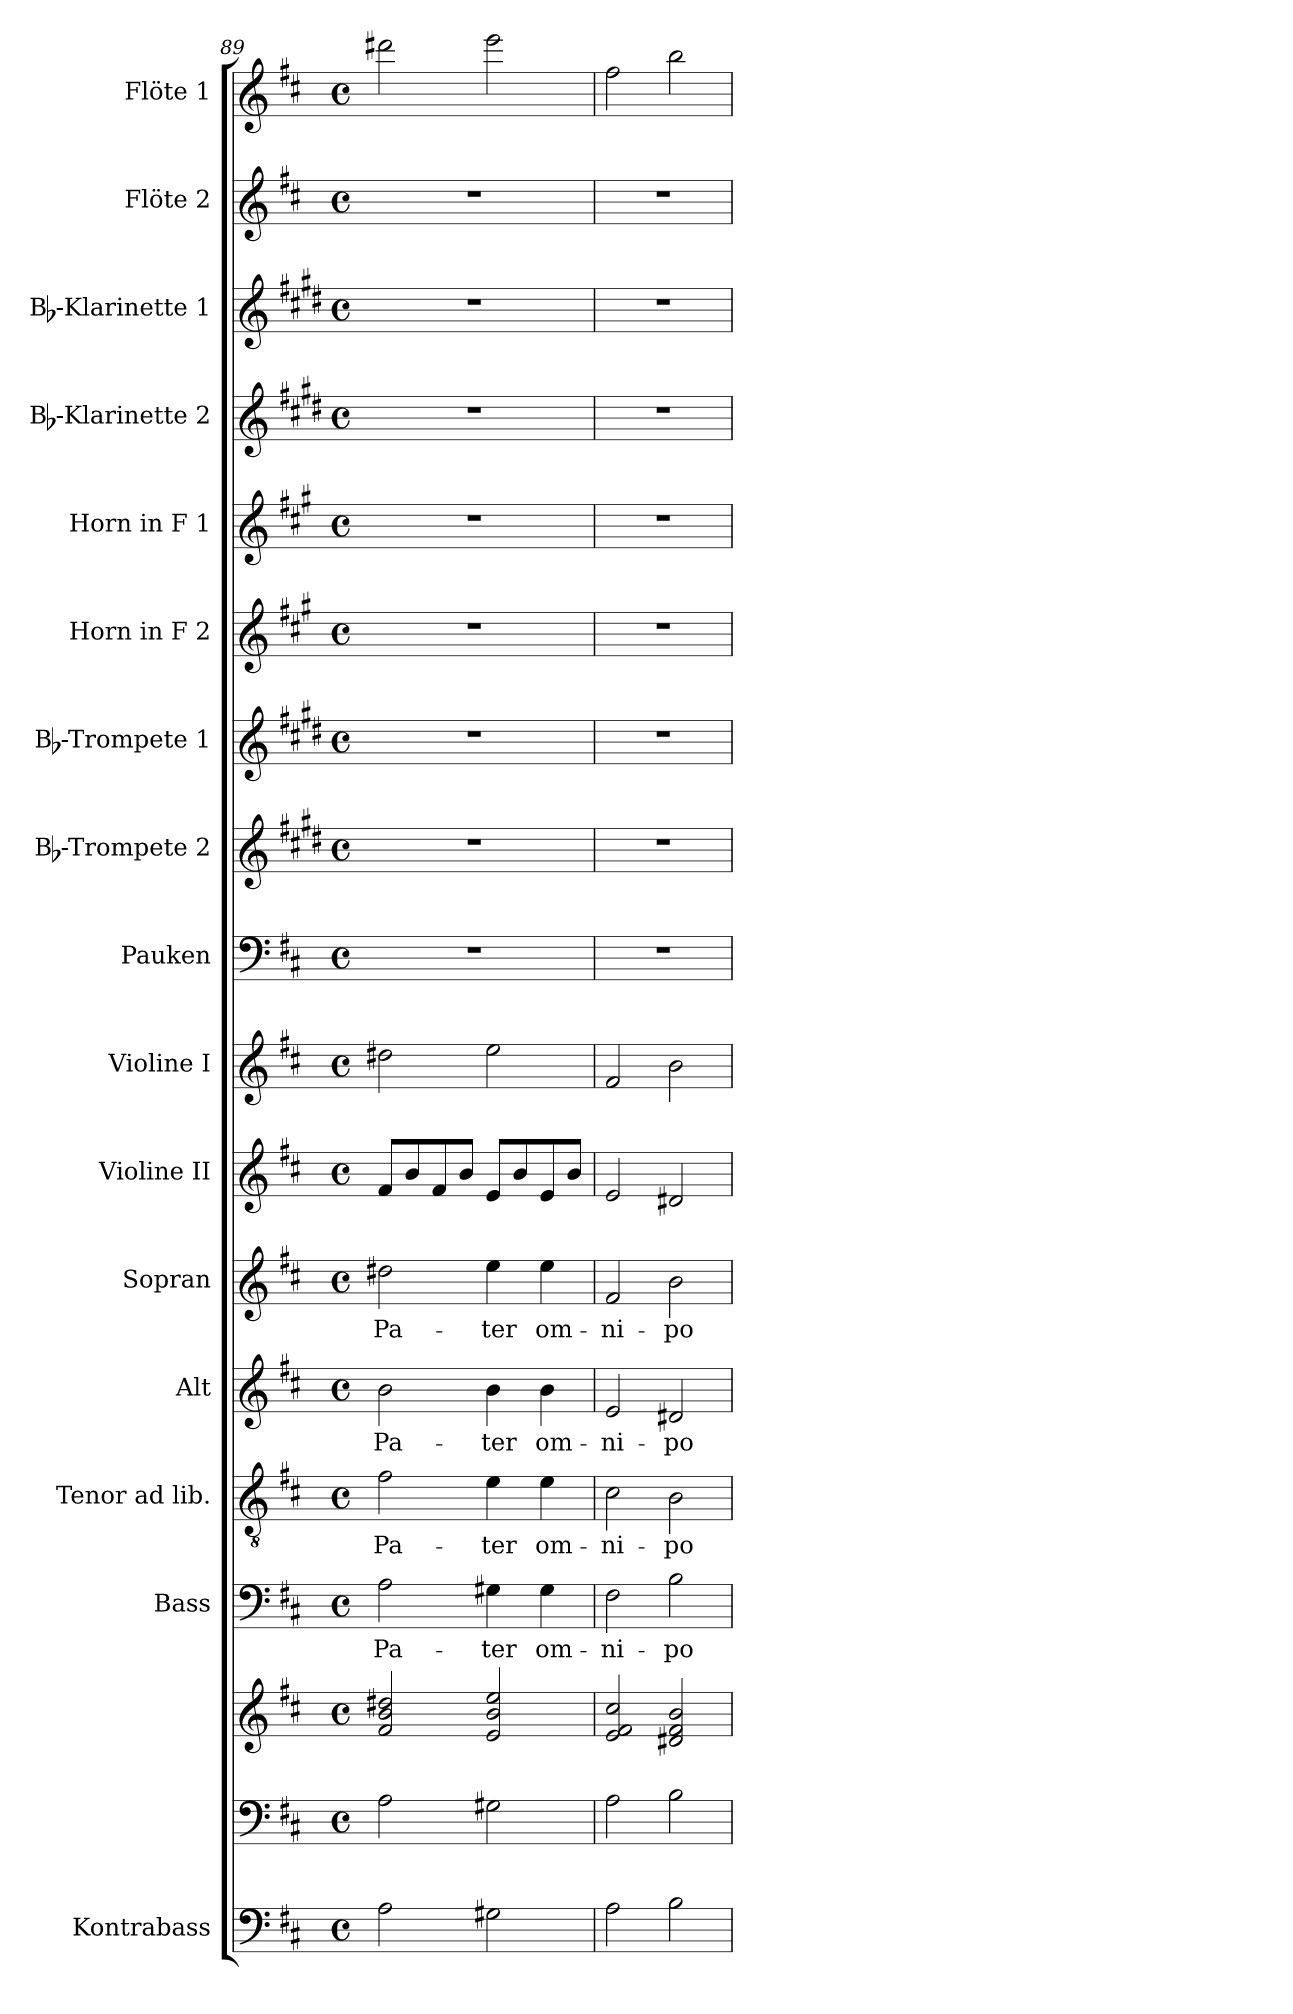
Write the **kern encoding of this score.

**kern	**kern	**kern	**kern	**text	**kern	**text	**kern	**text	**kern	**text	**kern	**kern	**kern	**kern	**kern	**kern	**kern	**kern	**kern	**kern	**kern
*part17	*part16	*part16	*part15	*part15	*part14	*part14	*part13	*part13	*part12	*part12	*part11	*part10	*part9	*part8	*part7	*part6	*part5	*part4	*part3	*part2	*part1
*staff18	*staff17	*staff16	*staff15	*staff15	*staff14	*staff14	*staff13	*staff13	*staff12	*staff12	*staff11	*staff10	*staff9	*staff8	*staff7	*staff6	*staff5	*staff4	*staff3	*staff2	*staff1
*I"Kontrabass	*	*	*I"Bass	*	*I"Tenor ad lib.	*	*I"Alt	*	*I"Sopran	*	*I"Violine II	*I"Violine I	*I"Pauken	*I"Bb-Trompete 2	*I"Bb-Trompete 1	*I"Horn in F 2	*I"Horn in F 1	*I"Bb-Klarinette 2	*I"Bb-Klarinette 1	*I"Flöte 2	*I"Flöte 1
*I'Kb.	*	*	*I'B.	*	*I'T.	*	*I'A.	*	*I'S.	*	*I'Vl. II	*I'Vl. I	*I'Pk.	*I'Bb Trp. 2	*I'Bb Trp. 1	*	*	*I'Bb Kl. 2	*I'Bb Kl. 1	*I'Fl. 2	*I'Fl. 1
*clefF4	*clefF4	*clefG2	*clefF4	*	*clefGv2	*	*clefG2	*	*clefG2	*	*clefG2	*clefG2	*clefF4	*clefG2	*clefG2	*clefG2	*clefG2	*clefG2	*clefG2	*clefG2	*clefG2
*ITrd7c12	*	*	*	*	*	*	*	*	*	*	*	*	*	*ITrd1c2	*ITrd1c2	*ITrd4c7	*ITrd4c7	*ITrd1c2	*ITrd1c2	*	*
*k[f#c#]	*k[f#c#]	*k[f#c#]	*k[f#c#]	*	*k[f#c#]	*	*k[f#c#]	*	*k[f#c#]	*	*k[f#c#]	*k[f#c#]	*k[f#c#]	*k[f#c#]	*k[f#c#]	*k[f#c#]	*k[f#c#]	*k[f#c#]	*k[f#c#]	*k[f#c#]	*k[f#c#]
*D:	*D:	*D:	*D:	*	*D:	*	*D:	*	*D:	*	*D:	*D:	*D:	*D:	*D:	*D:	*D:	*D:	*D:	*D:	*D:
*M4/4	*M4/4	*M4/4	*M4/4	*	*M4/4	*	*M4/4	*	*M4/4	*	*M4/4	*M4/4	*M4/4	*M4/4	*M4/4	*M4/4	*M4/4	*M4/4	*M4/4	*M4/4	*M4/4
*met(c)	*met(c)	*met(c)	*met(c)	*	*met(c)	*	*met(c)	*	*met(c)	*	*met(c)	*met(c)	*met(c)	*met(c)	*met(c)	*met(c)	*met(c)	*met(c)	*met(c)	*met(c)	*met(c)
=89	=89	=89	=89	=89	=89	=89	=89	=89	=89	=89	=89	=89	=89	=89	=89	=89	=89	=89	=89	=89	=89
!	!	!	!	!LO:LY:b	!	!LO:LY:b	!	!LO:LY:b	!	!LO:LY:b	!	!	!	!	!	!	!	!	!	!	!
2AA\	2A\	2f#/ 2b/ 2dd#X/	2A\	Pa-	2f#\	Pa-	2b\	Pa-	2dd#X\	Pa-	8f#/L	2dd#X\	1r	1r	1r	1r	1r	1r	1r	1r	2ddd#X\
.	.	.	.	.	.	.	.	.	.	.	8b/	.	.	.	.	.	.	.	.	.	.
.	.	.	.	.	.	.	.	.	.	.	8f#/	.	.	.	.	.	.	.	.	.	.
.	.	.	.	.	.	.	.	.	.	.	8b/J	.	.	.	.	.	.	.	.	.	.
!	!	!	!	!LO:LY:b	!	!LO:LY:b	!	!LO:LY:b	!	!LO:LY:b	!	!	!	!	!	!	!	!	!	!	!
2GG#X\	2G#X\	2e/ 2b/ 2ee/	4G#X\	-ter	4e\	-ter	4b\	-ter	4ee\	-ter	8e/L	2ee\	.	.	.	.	.	.	.	.	2eee\
.	.	.	.	.	.	.	.	.	.	.	8b/	.	.	.	.	.	.	.	.	.	.
!	!	!	!	!LO:LY:b	!	!LO:LY:b	!	!LO:LY:b	!	!LO:LY:b	!	!	!	!	!	!	!	!	!	!	!
.	.	.	4G#\	om-	4e\	om-	4b\	om-	4ee\	om-	8e/	.	.	.	.	.	.	.	.	.	.
.	.	.	.	.	.	.	.	.	.	.	8b/J	.	.	.	.	.	.	.	.	.	.
=90	=90	=90	=90	=90	=90	=90	=90	=90	=90	=90	=90	=90	=90	=90	=90	=90	=90	=90	=90	=90	=90
!	!	!	!	!LO:LY:b	!	!LO:LY:b	!	!LO:LY:b	!	!LO:LY:b	!	!	!	!	!	!	!	!	!	!	!
2AA\	2A\	2e/ 2f#/ 2cc#/	2F#\	-ni-	2c#\	-ni-	2e/	-ni-	2f#/	-ni-	2e/	2f#/	1r	1r	1r	1r	1r	1r	1r	1r	2ff#\
!	!	!	!	!LO:LY:b	!	!LO:LY:b	!	!LO:LY:b	!	!LO:LY:b	!	!	!	!	!	!	!	!	!	!	!
2BB\	2B\	2d#X/ 2f#/ 2b/	2B\	-po-	2B\	-po-	2d#X/	-po-	2b\	-po-	2d#X/	2b\	.	.	.	.	.	.	.	.	2bb\
=	=	=	=	=	=	=	=	=	=	=	=	=	=	=	=	=	=	=	=	=	=
*-	*-	*-	*-	*-	*-	*-	*-	*-	*-	*-	*-	*-	*-	*-	*-	*-	*-	*-	*-	*-	*-
